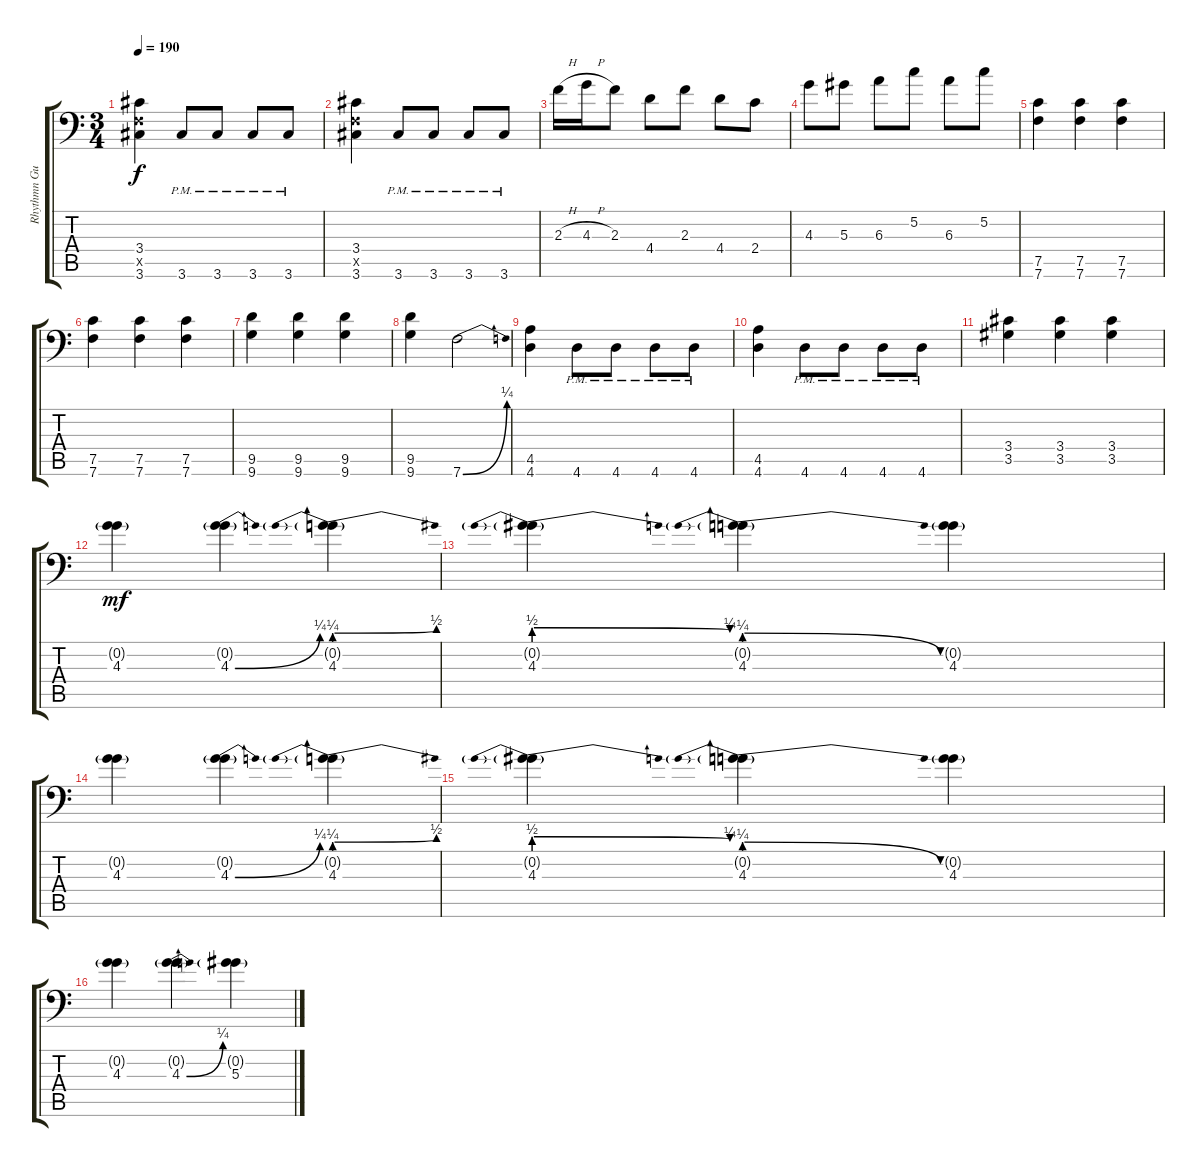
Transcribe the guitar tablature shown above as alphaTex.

\track ("Rhythmn Guitar #1" "Rhythmn Gu") {instrument overdrivenguitar}
\staff {score tabs}
\tuning (C4 G3 Eb3 Bb2 F2 Bb1) {hide}
\ts (3 4)
\tempo 190
\clef f4
\ks c
(3.4 0.5{x} 3.6).4{dy f} 3.6{pm}.8 3.6{pm}.8 3.6{pm}.8 3.6{pm}.8 |
(3.4 0.5{x} 3.6).4 3.6{pm}.8 3.6{pm}.8 3.6{pm}.8 3.6{pm}.8 |
2.3{h}.16 4.3{h}.16 2.3.8 4.4.8 2.3.8 4.4.8 2.4.8 |
4.3.8 5.3.8 6.3.8 5.2.8 6.3.8 5.2.8 |
(7.5 7.6).4 (7.5 7.6).4 (7.5 7.6).4 |
(7.5 7.6).4 (7.5 7.6).4 (7.5 7.6).4 |
(9.5 9.6).4 (9.5 9.6).4 (9.5 9.6).4 |
(9.5 9.6).4 7.6{be (bend 0 0 60 1)}.2 |
(4.5 4.6).4 4.6{pm}.8 4.6{pm}.8 4.6{pm}.8 4.6{pm}.8 |
(4.5 4.6).4 4.6{pm}.8 4.6{pm}.8 4.6{pm}.8 4.6{pm}.8 |
(3.4 3.5).4 (3.4 3.5).4 (3.4 3.5).4 |
(0.2{g} 4.3).4{dy mf} (0.2{g} 4.3{be (bend 0 0 60 1)}).4 (0.2{g} 4.3{be (prebendbend 0 1 60 2)}).4 |
(0.2{g} 4.3{be (prebendrelease 0 2 60 1)}).4 (0.2{g} 4.3{be (prebendrelease 0 1 60 0)}).4 (0.2{g} 4.3).4 |
(0.2{g} 4.3).4 (0.2{g} 4.3{be (bend 0 0 60 1)}).4 (0.2{g} 4.3{be (prebendbend 0 1 60 2)}).4 |
(0.2{g} 4.3{be (prebendrelease 0 2 60 1)}).4 (0.2{g} 4.3{be (prebendrelease 0 1 60 0)}).4 (0.2{g} 4.3).4 |
(0.2{g} 4.3).4 (0.2{g} 4.3{be (bend 0 0 60 1)}).4 (0.2{g} 5.3).4
